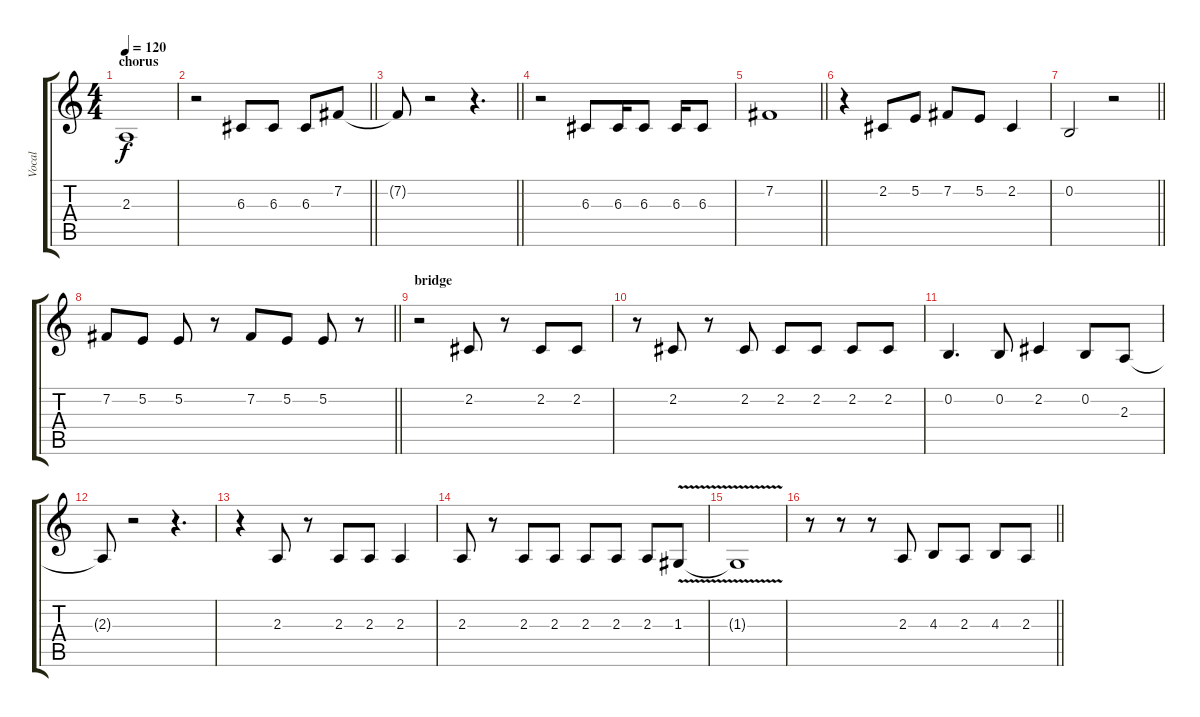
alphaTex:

\track ("Vocal" "Vocal") {instrument lead6voice}
\staff {score tabs}
\tuning (E4 B3 G3 D3 A2 E2) {hide}
\ts (4 4)
\section ("" "chorus")
\tempo 120
\clef g2
\ks c
2.3{t}.1{dy f} |
\barLineRight lightlight
r.2 6.3.8 6.3.8 6.3.8 7.2.8 |
\barLineRight lightlight
7.2{t}.8 r.2 r.4{d} |
r.2 6.3.8 6.3.16 6.3.8 6.3.16 6.3.8 |
\barLineRight lightlight
7.2.1 |
r.4 2.2.8 5.2.8 7.2.8 5.2.8 2.2.4 |
\barLineRight lightlight
0.2.2 r.2 |
\barLineRight lightlight
7.2.8 5.2.8 5.2.8 r.8 7.2.8 5.2.8 5.2.8 r.8 |
\section ("" "bridge")
r.2 2.2.8 r.8 2.2.8 2.2.8 |
r.8 2.2.8 r.8 2.2.8 2.2.8 2.2.8 2.2.8 2.2.8 |
0.2.4{d} 0.2.8 2.2.4 0.2.8 2.3.8 |
2.3{t}.8 r.2 r.4{d} |
r.4 2.3.8 r.8 2.3.8 2.3.8 2.3.4 |
2.3.8 r.8 2.3.8 2.3.8 2.3.8 2.3.8 2.3.8 1.3{v}.8 |
1.3{t}.1 |
\barLineRight lightlight
r.8 r.8 r.8 2.3.8 4.3.8 2.3.8 4.3.8 2.3.8
